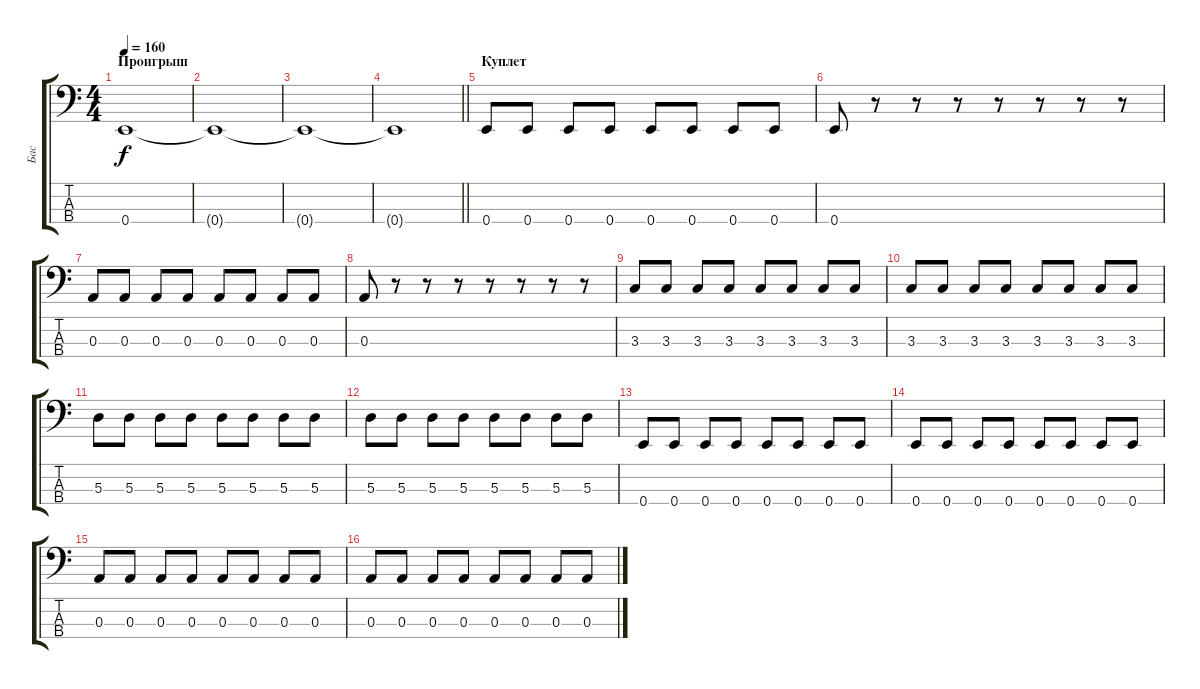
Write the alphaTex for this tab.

\track ("Бас" "Бас") {instrument electricbassfinger}
\staff {score tabs}
\tuning (G2 D2 A1 E1) {hide}
\ts (4 4)
\section ("" "Проигрыш")
\tempo 160
\clef f4
\ks c
0.4.1{dy f} |
0.4{t}.1 |
0.4{t}.1 |
\barLineRight lightlight
0.4{t}.1 |
\section ("" "Куплет")
0.4.8 0.4.8 0.4.8 0.4.8 0.4.8 0.4.8 0.4.8 0.4.8 |
0.4.8 r.8 r.8 r.8 r.8 r.8 r.8 r.8 |
0.3.8 0.3.8 0.3.8 0.3.8 0.3.8 0.3.8 0.3.8 0.3.8 |
0.3.8 r.8 r.8 r.8 r.8 r.8 r.8 r.8 |
3.3.8 3.3.8 3.3.8 3.3.8 3.3.8 3.3.8 3.3.8 3.3.8 |
3.3.8 3.3.8 3.3.8 3.3.8 3.3.8 3.3.8 3.3.8 3.3.8 |
5.3.8 5.3.8 5.3.8 5.3.8 5.3.8 5.3.8 5.3.8 5.3.8 |
5.3.8 5.3.8 5.3.8 5.3.8 5.3.8 5.3.8 5.3.8 5.3.8 |
0.4.8 0.4.8 0.4.8 0.4.8 0.4.8 0.4.8 0.4.8 0.4.8 |
0.4.8 0.4.8 0.4.8 0.4.8 0.4.8 0.4.8 0.4.8 0.4.8 |
0.3.8 0.3.8 0.3.8 0.3.8 0.3.8 0.3.8 0.3.8 0.3.8 |
0.3.8 0.3.8 0.3.8 0.3.8 0.3.8 0.3.8 0.3.8 0.3.8
